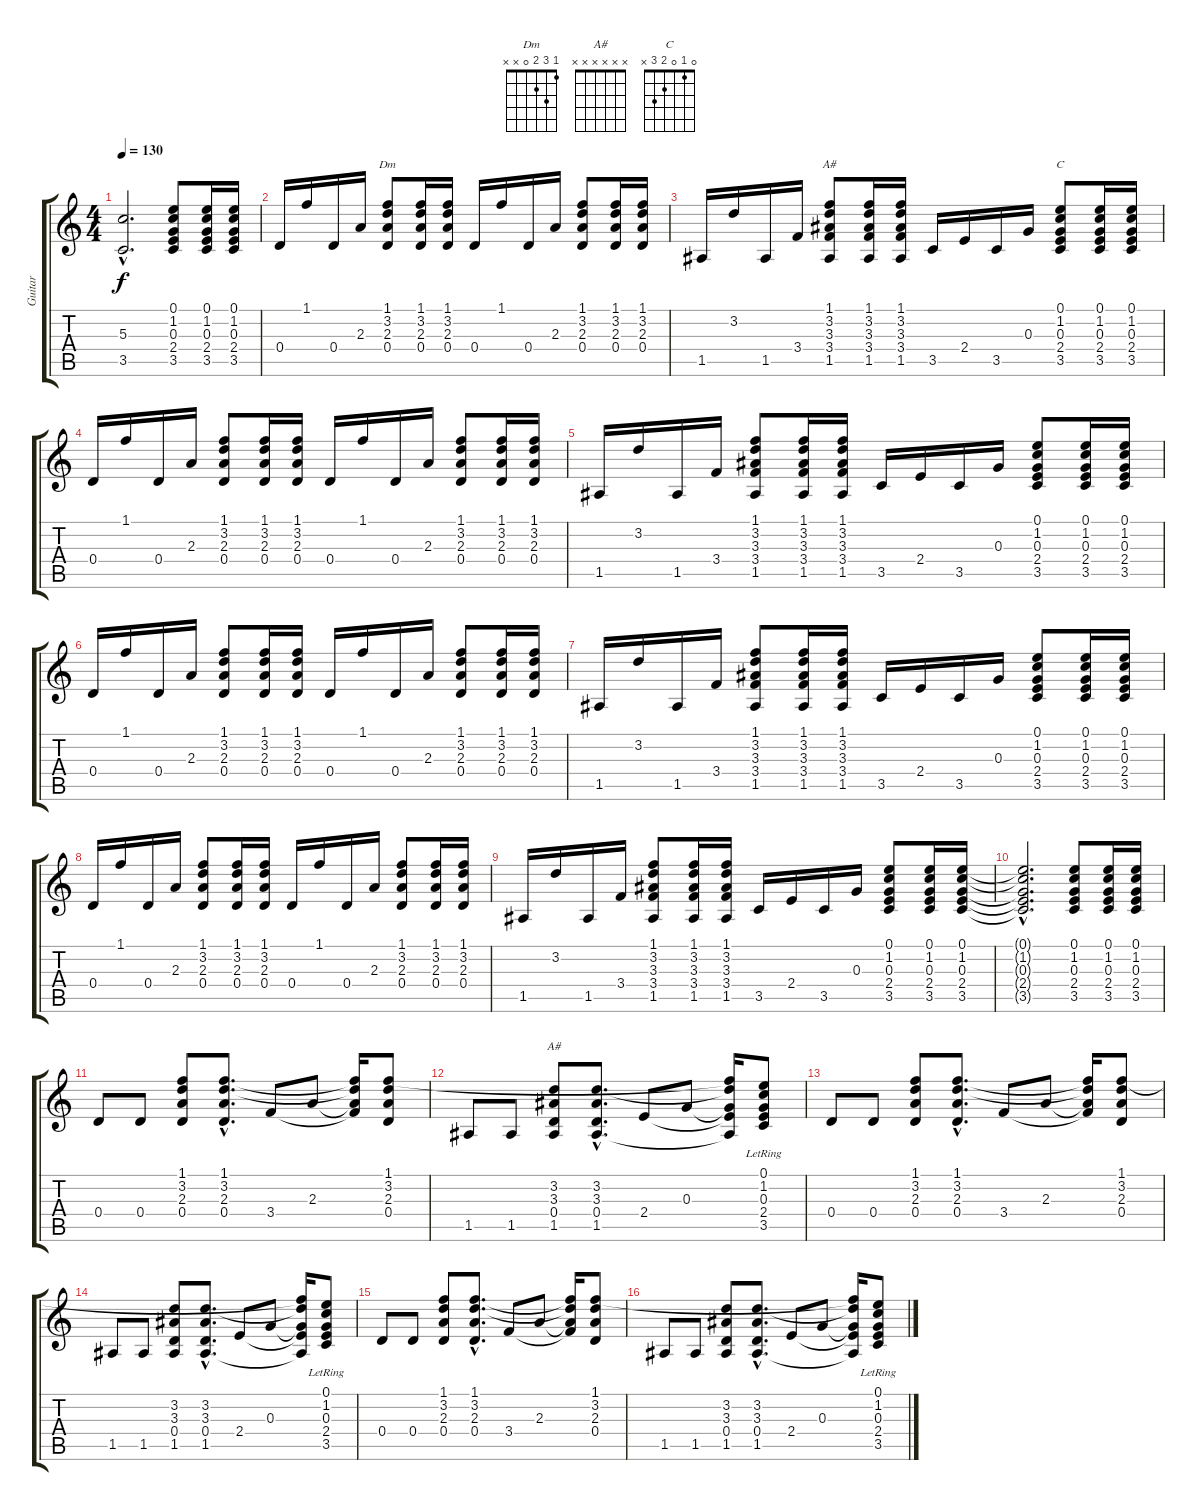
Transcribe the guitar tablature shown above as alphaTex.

\track ("Guitar" "Guitar") {instrument overdrivenguitar}
\staff {score tabs}
\tuning (E4 B3 G3 D3 A2 E2) {hide}
\chord ("Dm" 1 3 2 0 x x)
\chord ("A#" 1 3 3 3 1 x) {barre 1}
\chord ("C" 0 1 0 2 3 x)
\chord ("A#" x x x x x x)
\ts (4 4)
\tempo 130
\clef g2
\ks c
(5.3{hac t} 3.5{hac t}).2{d dy f} (0.1 1.2 0.3 2.4 3.5).8 (0.1 1.2 0.3 2.4 3.5).16 (0.1 1.2 0.3 2.4 3.5).16 |
0.4.16 1.1.16 0.4.16 2.3.16 (1.1 3.2 2.3 0.4).8{ch "Dm"} (1.1 3.2 2.3 0.4).16 (1.1 3.2 2.3 0.4).16 0.4.16 1.1.16 0.4.16 2.3.16 (1.1 3.2 2.3 0.4).8 (1.1 3.2 2.3 0.4).16 (1.1 3.2 2.3 0.4).16 |
1.5.16 3.2.16 1.5.16 3.4.16 (1.1 3.2 3.3 3.4 1.5).8{ch "A#"} (1.1 3.2 3.3 3.4 1.5).16 (1.1 3.2 3.3 3.4 1.5).16 3.5.16 2.4.16 3.5.16 0.3.16 (0.1 1.2 0.3 2.4 3.5).8{ch "C"} (0.1 1.2 0.3 2.4 3.5).16 (0.1 1.2 0.3 2.4 3.5).16 |
0.4.16 1.1.16 0.4.16 2.3.16 (1.1 3.2 2.3 0.4).8 (1.1 3.2 2.3 0.4).16 (1.1 3.2 2.3 0.4).16 0.4.16 1.1.16 0.4.16 2.3.16 (1.1 3.2 2.3 0.4).8 (1.1 3.2 2.3 0.4).16 (1.1 3.2 2.3 0.4).16 |
1.5.16 3.2.16 1.5.16 3.4.16 (1.1 3.2 3.3 3.4 1.5).8 (1.1 3.2 3.3 3.4 1.5).16 (1.1 3.2 3.3 3.4 1.5).16 3.5.16 2.4.16 3.5.16 0.3.16 (0.1 1.2 0.3 2.4 3.5).8 (0.1 1.2 0.3 2.4 3.5).16 (0.1 1.2 0.3 2.4 3.5).16 |
0.4.16 1.1.16 0.4.16 2.3.16 (1.1 3.2 2.3 0.4).8 (1.1 3.2 2.3 0.4).16 (1.1 3.2 2.3 0.4).16 0.4.16 1.1.16 0.4.16 2.3.16 (1.1 3.2 2.3 0.4).8 (1.1 3.2 2.3 0.4).16 (1.1 3.2 2.3 0.4).16 |
1.5.16 3.2.16 1.5.16 3.4.16 (1.1 3.2 3.3 3.4 1.5).8 (1.1 3.2 3.3 3.4 1.5).16 (1.1 3.2 3.3 3.4 1.5).16 3.5.16 2.4.16 3.5.16 0.3.16 (0.1 1.2 0.3 2.4 3.5).8 (0.1 1.2 0.3 2.4 3.5).16 (0.1 1.2 0.3 2.4 3.5).16 |
0.4.16 1.1.16 0.4.16 2.3.16 (1.1 3.2 2.3 0.4).8 (1.1 3.2 2.3 0.4).16 (1.1 3.2 2.3 0.4).16 0.4.16 1.1.16 0.4.16 2.3.16 (1.1 3.2 2.3 0.4).8 (1.1 3.2 2.3 0.4).16 (1.1 3.2 2.3 0.4).16 |
1.5.16 3.2.16 1.5.16 3.4.16 (1.1 3.2 3.3 3.4 1.5).8 (1.1 3.2 3.3 3.4 1.5).16 (1.1 3.2 3.3 3.4 1.5).16 3.5.16 2.4.16 3.5.16 0.3.16 (0.1 1.2 0.3 2.4 3.5).8 (0.1 1.2 0.3 2.4 3.5).16 (0.1 1.2 0.3 2.4 3.5).16 |
(0.1{hac t} 1.2{hac t} 0.3{hac t} 2.4{hac t} 3.5{hac t}).2{d} (0.1 1.2 0.3 2.4 3.5).8 (0.1 1.2 0.3 2.4 3.5).16 (0.1 1.2 0.3 2.4 3.5).16 |
0.4.8 0.4.8 (1.1 3.2 2.3 0.4).8 (1.1{hac} 3.2{hac} 2.3{hac} 0.4{hac}).8{d} 3.4.8 2.3.8 (1.1{t} 3.2{t} 2.3{t} 3.4{t}).16 (1.1 3.2 2.3 0.4).8 |
1.5.8 1.5.8 (3.2 3.3 0.4 1.5).8{ch "A#"} (3.2{hac} 3.3{hac} 0.4{hac} 1.5{hac}).8{d} 2.4.8 0.3.8 (1.1{t} 3.2{t} 0.3{t} 2.4{t} 1.5{t}).16 (0.1{lr} 1.2 0.3 2.4 3.5).8 |
0.4.8 0.4.8 (1.1 3.2 2.3 0.4).8 (1.1{hac} 3.2{hac} 2.3{hac} 0.4{hac}).8{d} 3.4.8 2.3.8 (1.1{t} 3.2{t} 2.3{t} 3.4{t}).16 (1.1 3.2 2.3 0.4).8 |
1.5.8 1.5.8 (3.2 3.3 0.4 1.5).8 (3.2{hac} 3.3{hac} 0.4{hac} 1.5{hac}).8{d} 2.4.8 0.3.8 (1.1{t} 3.2{t} 0.3{t} 2.4{t} 1.5{t}).16 (0.1{lr} 1.2 0.3 2.4 3.5).8 |
0.4.8 0.4.8 (1.1 3.2 2.3 0.4).8 (1.1{hac} 3.2{hac} 2.3{hac} 0.4{hac}).8{d} 3.4.8 2.3.8 (1.1{t} 3.2{t} 2.3{t} 3.4{t}).16 (1.1 3.2 2.3 0.4).8 |
1.5.8 1.5.8 (3.2 3.3 0.4 1.5).8 (3.2{hac} 3.3{hac} 0.4{hac} 1.5{hac}).8{d} 2.4.8 0.3.8 (1.1{t} 3.2{t} 0.3{t} 2.4{t} 1.5{t}).16 (0.1{lr} 1.2 0.3 2.4 3.5).8
